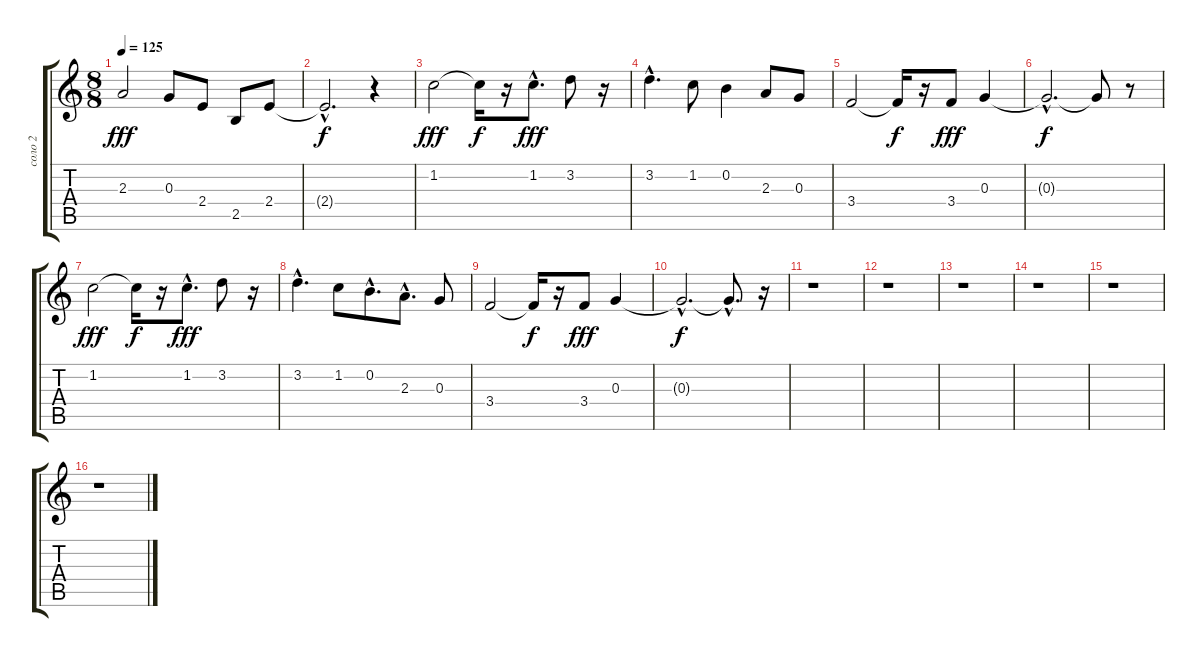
\track ("соло 2" "соло 2") {instrument overdrivenguitar}
\staff {score tabs}
\tuning (E4 B3 G3 D3 A2 E2) {hide}
\ts (8 8)
\tempo 125
\clef g2
\ks c
2.3.2{dy fff} 0.3.8 2.4.8 2.5.8 2.4.8 |
2.4{hac t}.2{d dy f} r.4 |
1.2.2{dy fff} 1.2{t}.16{dy f} r.16 1.2{hac}.8{d dy fff} 3.2.8 r.16 |
3.2{hac}.4{d} 1.2.8 0.2.4 2.3.8 0.3.8 |
3.4.2 3.4{t}.16{dy f} r.16 3.4.8{dy fff} 0.3.4 |
0.3{hac t}.2{d dy f} 0.3{t}.8 r.8 |
1.2.2{dy fff} 1.2{t}.16{dy f} r.16 1.2{hac}.8{d dy fff} 3.2.8 r.16 |
3.2{hac}.4{d} 1.2.8 0.2{hac}.8{d} 2.3{hac}.8{d} 0.3.8 |
3.4.2 3.4{t}.16{dy f} r.16 3.4.8{dy fff} 0.3.4 |
0.3{hac t}.2{d dy f} 0.3{hac t}.8{d} r.16 |
r.1 |
r.1 |
r.1 |
r.1 |
r.1 |
r.1
